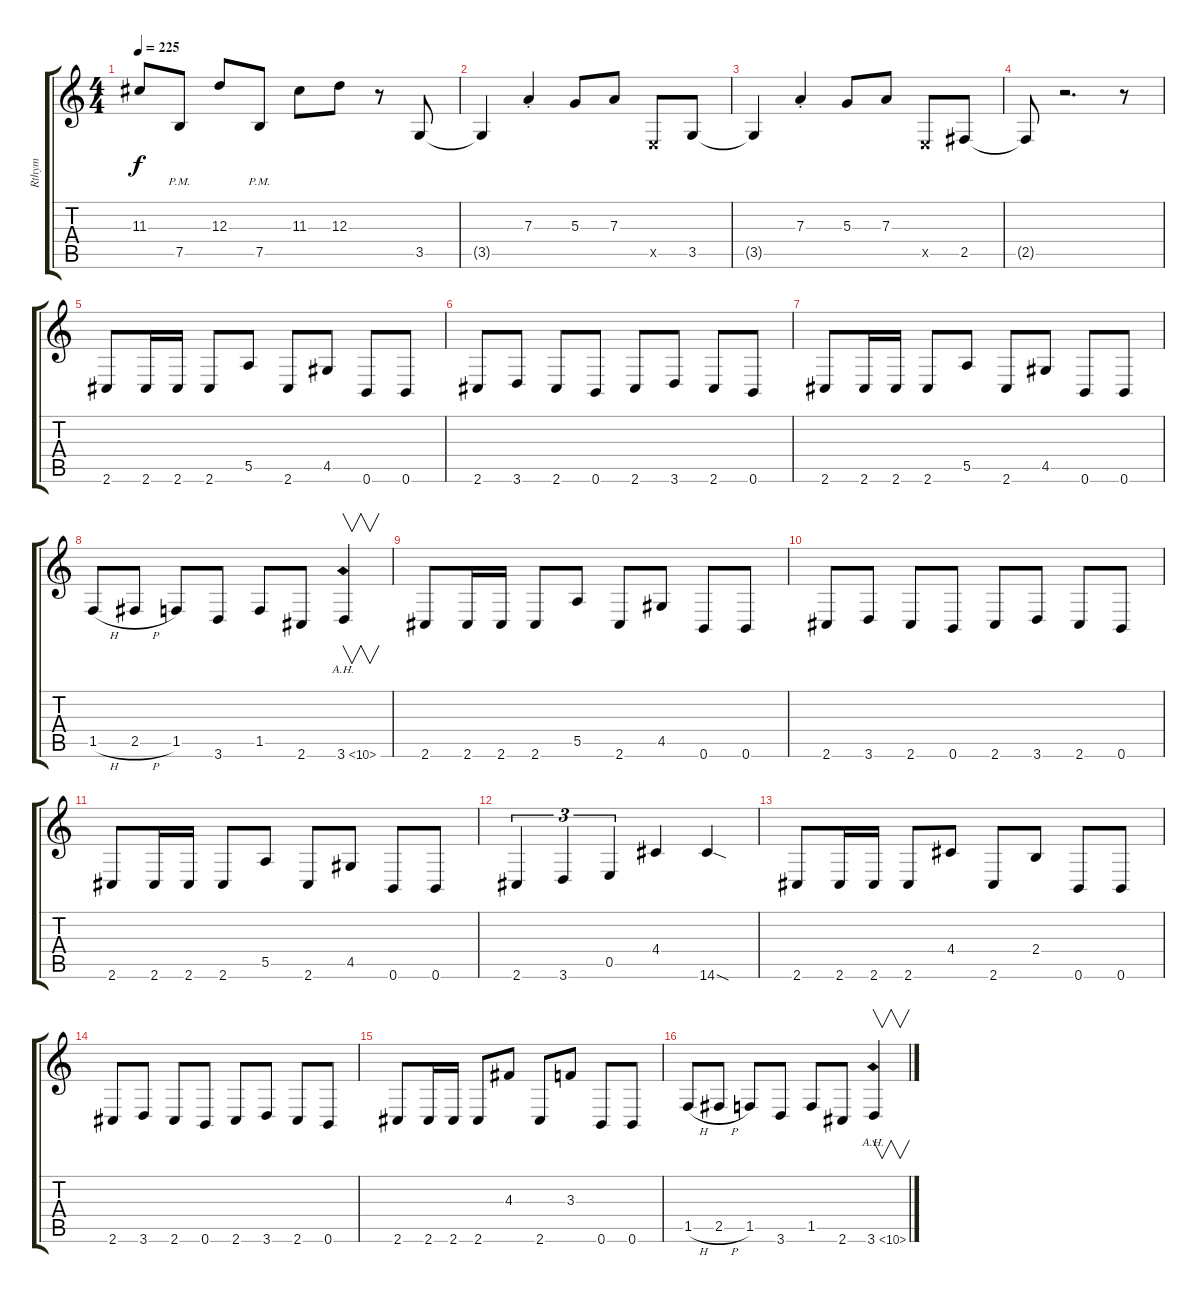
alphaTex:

\track ("Rthym" "Rthym") {instrument distortionguitar}
\staff {score tabs}
\tuning (B3 Gb3 D3 A2 E2 B1) {hide}
\ts (4 4)
\tempo 225
\clef g2
\ks c
11.3.8{dy f} 7.5{pm}.8 12.3.8 7.5{pm}.8 11.3.8 12.3.8 r.8 3.5.8 |
3.5{t}.4 7.3{st}.4 5.3.8 7.3.8 0.5{x}.8 3.5.8 |
3.5{t}.4 7.3{st}.4 5.3.8 7.3.8 0.5{x}.8 2.5.8 |
2.5{t}.8 r.2{d} r.8 |
2.6.8 2.6.16 2.6.16 2.6.8 5.5.8 2.6.8 4.5.8 0.6.8 0.6.8 |
2.6.8 3.6.8 2.6.8 0.6.8 2.6.8 3.6.8 2.6.8 0.6.8 |
2.6.8 2.6.16 2.6.16 2.6.8 5.5.8 2.6.8 4.5.8 0.6.8 0.6.8 |
1.5{h}.8 2.5{h}.8 1.5.8 3.6.8 1.5.8 2.6.8 3.6{ah 7}.4{v} |
2.6.8{instrument distortionguitar} 2.6.16 2.6.16 2.6.8 5.5.8 2.6.8 4.5.8 0.6.8 0.6.8 |
2.6.8 3.6.8 2.6.8 0.6.8 2.6.8 3.6.8 2.6.8 0.6.8 |
2.6.8 2.6.16 2.6.16 2.6.8 5.5.8 2.6.8 4.5.8 0.6.8 0.6.8 |
2.6.4{tu (3 2)} 3.6.4{tu (3 2)} 0.5.4{tu (3 2)} 4.4.4 14.6{sod}.4 |
2.6.8 2.6.16 2.6.16 2.6.8 4.4.8 2.6.8 2.4.8 0.6.8 0.6.8 |
2.6.8 3.6.8 2.6.8 0.6.8 2.6.8 3.6.8 2.6.8 0.6.8 |
2.6.8 2.6.16 2.6.16 2.6.8 4.3.8 2.6.8 3.3.8 0.6.8 0.6.8 |
1.5{h}.8 2.5{h}.8 1.5.8 3.6.8 1.5.8 2.6.8 3.6{ah 7}.4{v}
